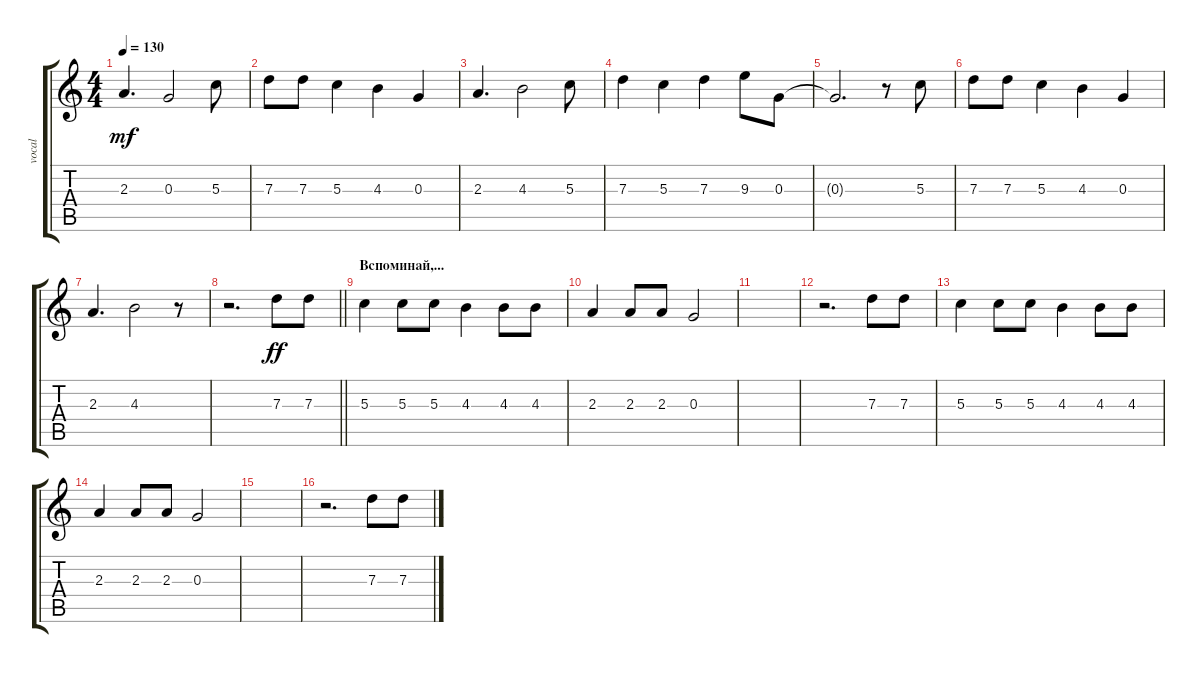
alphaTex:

\track ("vocal" "vocal") {instrument electricguitarclean}
\staff {score tabs}
\tuning (E4 B3 G3 D3 A2 E2) {hide}
\ts (4 4)
\tempo 130
\clef g2
\ks c
2.3.4{d dy mf} 0.3.2 5.3.8 |
7.3.8 7.3.8 5.3.4 4.3.4 0.3.4 |
2.3.4{d} 4.3.2 5.3.8 |
7.3.4 5.3.4 7.3.4 9.3.8 0.3.8 |
0.3{t}.2{d} r.8 5.3.8 |
7.3.8 7.3.8 5.3.4 4.3.4 0.3.4 |
2.3.4{d} 4.3.2 r.8 |
\barLineRight lightlight
r.2{d} 7.3.8{dy ff} 7.3.8 |
\section ("" "Вспоминай,...")
5.3.4 5.3.8 5.3.8 4.3.4 4.3.8 4.3.8 |
2.3.4 2.3.8 2.3.8 0.3.2 |
|
r.2{d} 7.3.8 7.3.8 |
5.3.4 5.3.8 5.3.8 4.3.4 4.3.8 4.3.8 |
2.3.4 2.3.8 2.3.8 0.3.2 |
|
r.2{d} 7.3.8 7.3.8
